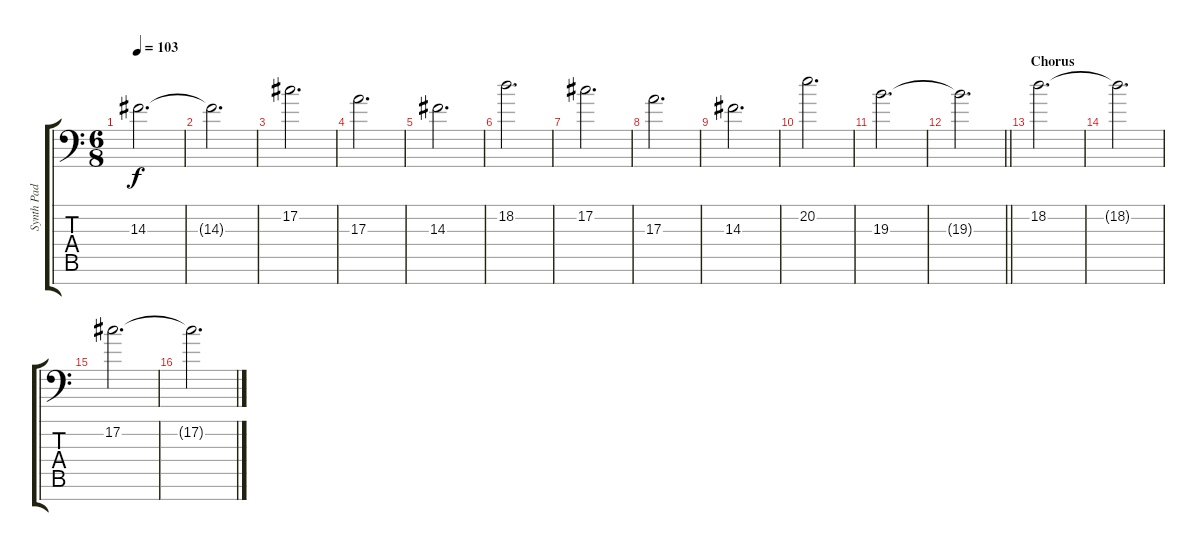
\track ("Synth Pad" "Synth Pad") {instrument pad2warm}
\staff {score tabs}
\tuning (Db4 Ab3 E3 B2 Gb2 Db2 Gb1) {hide}
\ts (6 8)
\tempo 103
\clef f4
\ks c
14.3.2{d dy f} |
14.3{t}.2{d} |
17.2.2{d} |
17.3.2{d} |
14.3.2{d} |
18.2.2{d} |
17.2.2{d} |
17.3.2{d} |
14.3.2{d} |
20.2.2{d} |
19.3.2{d} |
\barLineRight lightlight
19.3{t}.2{d} |
\section ("" "Chorus")
18.2.2{d} |
18.2{t}.2{d} |
17.2.2{d} |
17.2{t}.2{d}
